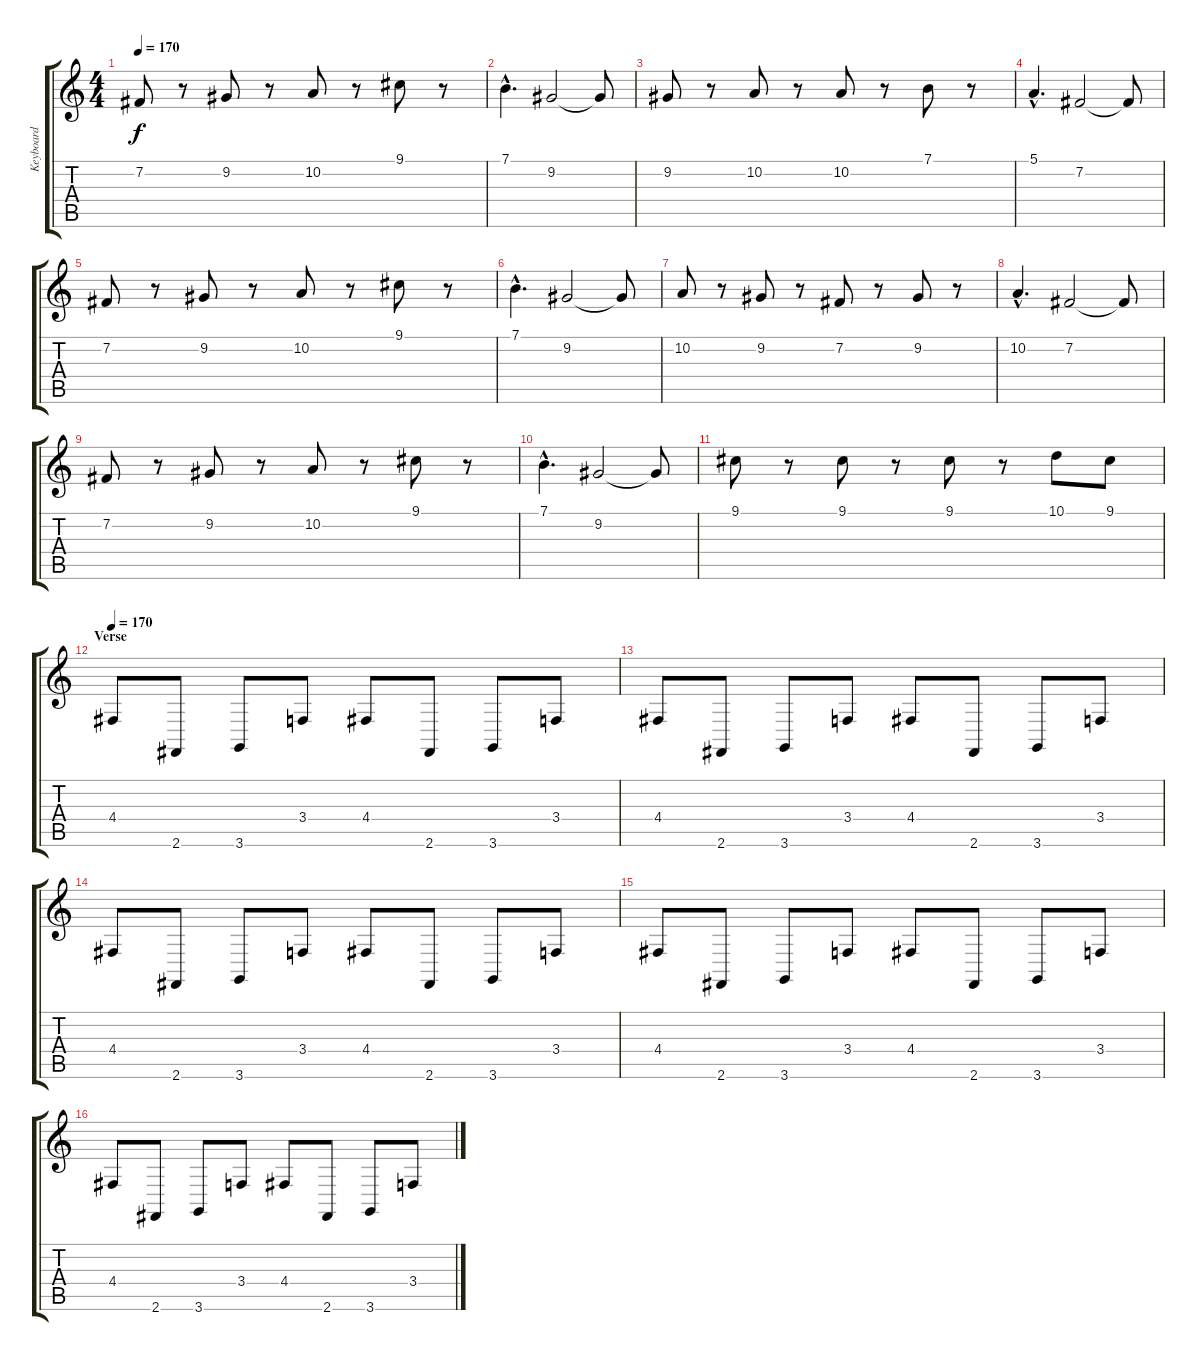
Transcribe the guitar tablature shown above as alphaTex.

\track ("Keyboard" "Keyboard") {instrument lead8bassandlead}
\staff {score tabs}
\tuning (E4 B3 G3 D3 A2 E2) {hide}
\ts (4 4)
\tempo 170
\clef g2
\ks c
7.2.8{dy f} r.8 9.2.8 r.8 10.2.8 r.8 9.1.8 r.8 |
7.1{hac}.4{d} 9.2.2 9.2{t}.8 |
9.2.8 r.8 10.2.8 r.8 10.2.8 r.8 7.1.8 r.8 |
5.1{hac}.4{d} 7.2.2 7.2{t}.8 |
7.2.8 r.8 9.2.8 r.8 10.2.8 r.8 9.1.8 r.8 |
7.1{hac}.4{d} 9.2.2 9.2{t}.8 |
10.2.8 r.8 9.2.8 r.8 7.2.8 r.8 9.2.8 r.8 |
10.2{hac}.4{d} 7.2.2 7.2{t}.8 |
7.2.8 r.8 9.2.8 r.8 10.2.8 r.8 9.1.8 r.8 |
7.1{hac}.4{d} 9.2.2 9.2{t}.8 |
9.1.8 r.8 9.1.8 r.8 9.1.8 r.8 10.1.8 9.1.8 |
\section ("" "Verse")
\tempo 170
4.4.8 2.6.8 3.6.8 3.4.8 4.4.8 2.6.8 3.6.8 3.4.8 |
4.4.8 2.6.8 3.6.8 3.4.8 4.4.8 2.6.8 3.6.8 3.4.8 |
4.4.8 2.6.8 3.6.8 3.4.8 4.4.8 2.6.8 3.6.8 3.4.8 |
4.4.8 2.6.8 3.6.8 3.4.8 4.4.8 2.6.8 3.6.8 3.4.8 |
4.4.8 2.6.8 3.6.8 3.4.8 4.4.8 2.6.8 3.6.8 3.4.8
